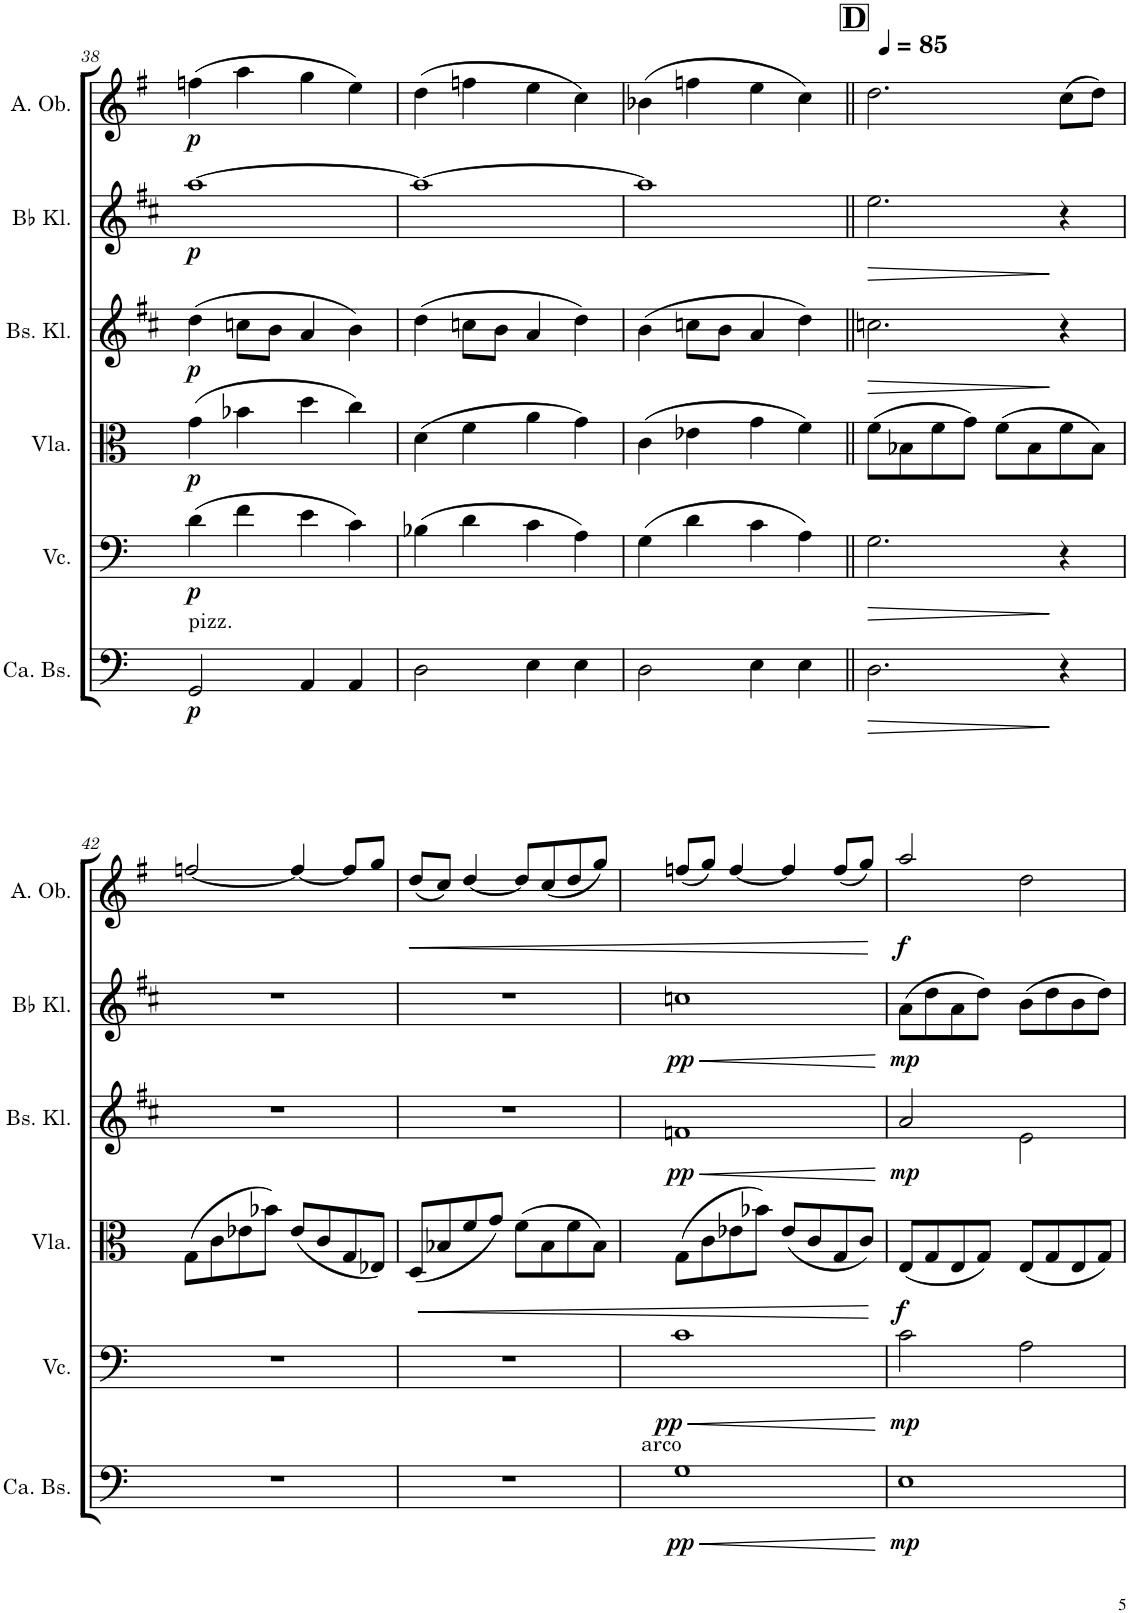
**kern	**dynam	**kern	**text	**kern	**kern	**dynam	**kern	**dynam	**kern	**dynam	**kern	**dynam	**kern	**dynam	**kern	**dynam
*part8	*part8	*part7	*part7	*part7	*part6	*part6	*part5	*part5	*part4	*part4	*part3	*part3	*part2	*part2	*part1	*part1
*staff9	*staff9	*staff8	*staff8	*staff7	*staff6	*staff6	*staff5	*staff5	*staff4	*staff4	*staff3	*staff3	*staff2	*staff2	*staff1	*staff1
*I"Altviool	*	*I"Piano	*	*	*I"Contrabas	*	*I"Cello	*	*I"Altviool	*	*I"Bas-klarinet	*	*I"Klarinet in Bb	*	*I"Alt-hobo	*
*	*	*I'Pno.	*	*	*I'Ca. Bs.	*	*	*	*	*	*I'Bs. Kl.	*	*	*	*I'A. Ob.	*
!!LO:PB:g=z
*clefG2	*	*clefF4	*	*clefG2	*clefF4	*	*clefF4	*	*clefC3	*	*clefG2	*	*clefG2	*	*clefG2	*
*	*	*	*	*	*Trd7c12	*	*	*	*	*	*Trd8c14	*	*Trd1c2	*	*Trd4c7	*
*k[]	*	*k[]	*	*k[]	*k[]	*	*k[]	*	*k[]	*	*k[f#c#]	*	*k[f#c#]	*	*k[f#]	*
*M4/4	*	*M4/4	*	*M4/4	*M4/4	*	*M4/4	*	*M4/4	*	*M4/4	*	*M4/4	*	*M4/4	*
=38	=38	=38	=38	=38	=38	=38	=38	=38	=38	=38	=38	=38	=38	=38	=38	=38
!	!	!	!	!	!LO:TX:a:t=pizz.	!	!	!	!	!	!	!	!	!	!	!
!	!	!	!	!	!	!LO:DY:b	!	!LO:DY:b	!	!LO:DY:b	!	!LO:DY:b	!	!LO:DY:b	!	!LO:DY:b
1r	.	1r	.	1r	2GG/	p	(4d\	p	(4g\	p	(4dd\	p	[1aa	p	(4ffn\	p
.	.	.	.	.	.	.	4f\	.	4b-X\	.	8ccn\L	.	.	.	4aa\	.
.	.	.	.	.	.	.	.	.	.	.	8b\J	.	.	.	.	.
.	.	.	.	.	4AA/	.	4e\	.	4dd\	.	4a/	.	.	.	4gg\	.
.	.	.	.	.	4AA/	.	4c\)	.	4cc\)	.	4b\)	.	.	.	4ee\)	.
=39	=39	=39	=39	=39	=39	=39	=39	=39	=39	=39	=39	=39	=39	=39	=39	=39
1r	.	1r	.	1r	2D\	.	(4B-X\	.	(4d\	.	(4dd\	.	1aa_	.	(4dd\	.
.	.	.	.	.	.	.	4d\	.	4f\	.	8ccn\L	.	.	.	4ffn\	.
.	.	.	.	.	.	.	.	.	.	.	8b\J	.	.	.	.	.
.	.	.	.	.	4E\	.	4c\	.	4a\	.	4a/	.	.	.	4ee\	.
.	.	.	.	.	4E\	.	4A\)	.	4g\)	.	4dd\)	.	.	.	4cc\)	.
=40	=40	=40	=40	=40	=40	=40	=40	=40	=40	=40	=40	=40	=40	=40	=40	=40
1r	.	1r	.	1r	2D\	.	(4G\	.	(4c\	.	(4b\	.	1aa]	.	(4b-X\	.
.	.	.	.	.	.	.	4d\	.	4e-X\	.	8ccn\L	.	.	.	4ffn\	.
.	.	.	.	.	.	.	.	.	.	.	8b\J	.	.	.	.	.
.	.	.	.	.	4E\	.	4c\	.	4g\	.	4a/	.	.	.	4ee\	.
.	.	.	.	.	4E\	.	4A\)	.	4f\)	.	4dd\)	.	.	.	4cc\)	.
=41||	=41||	=41||	=41||	=41||	=41||	=41||	=41||	=41||	=41||	=41||	=41||	=41||	=41||	=41||	=41||	=41||
*	*	*	*	*	*	*	*	*	*	*	*	*	*	*	*MM85	*
!	!	!	!	!	!	!	!	!	!	!	!	!	!	!	!LO:TX:a:B:t=D	!
!	!	!	!LO:LY:a	!	!	!LO:HP:b	!	!LO:HP:b	!	!	!	!LO:HP:b	!	!LO:HP:b	!	!
2r	.	[2D [2B-X	4	[2f [2g	2.D\	>	2.G\	>	(8f\L	.	2.ccn\	>	2.ee\	>	2.dd\	.
.	.	.	.	.	.	.	.	.	8B-X\	.	.	.	.	.	.	.
.	.	.	.	.	.	.	.	.	8f\	.	.	.	.	.	.	.
.	.	.	.	.	.	.	.	.	8g\J)	.	.	.	.	.	.	.
2r	.	2D] 2B-]	.	2f] 2g]	.	.	.	.	(8f\L	.	.	.	.	.	.	.
.	.	.	.	.	.	.	.	.	8B-\	.	.	.	.	.	.	.
.	.	.	.	.	4r	]	4r	]	8f\	.	4r	]	4r	]	(8cc\L	.
.	.	.	.	.	.	.	.	.	8B-\J)	.	.	.	.	.	8dd\J)	.
!!LO:LB:g=z
=42	=42	=42	=42	=42	=42	=42	=42	=42	=42	=42	=42	=42	=42	=42	=42	=42
!	!	!	!LO:LY:a	!	!	!	!	!	!	!	!	!	!	!	!	!
2r	.	[2G [2c	7=4TP	[2e-X [2b-X	1r	.	1r	.	(8G\L	.	1r	.	1r	.	[2ffn/	.
.	.	.	.	.	.	.	.	.	8c\	.	.	.	.	.	.	.
.	.	.	.	.	.	.	.	.	8e-X\	.	.	.	.	.	.	.
.	.	.	.	.	.	.	.	.	8b-X\J)	.	.	.	.	.	.	.
2r	.	2G] 2c]	.	2e-] 2b-]	.	.	.	.	(8e-/L	.	.	.	.	.	4ff/_	.
.	.	.	.	.	.	.	.	.	8c/	.	.	.	.	.	.	.
.	.	.	.	.	.	.	.	.	8G/	.	.	.	.	.	8ff/L]	.
.	.	.	.	.	.	.	.	.	8E-X/J)	.	.	.	.	.	8gg/J	.
=43	=43	=43	=43	=43	=43	=43	=43	=43	=43	=43	=43	=43	=43	=43	=43	=43
!	!	!	!LO:LY:a	!	!	!	!	!	!	!LO:HP:b	!	!	!	!	!	!LO:HP:b
2r	.	[2D [2B-X	4	[2f [2g	1r	.	1r	.	(8D/L	<	1r	.	1r	.	(8dd/L	<
.	.	.	.	.	.	.	.	.	8B-X/	.	.	.	.	.	8cc/J)	.
.	.	.	.	.	.	.	.	.	8f/	.	.	.	.	.	[4dd/	.
.	.	.	.	.	.	.	.	.	8g/J)	.	.	.	.	.	.	.
2r	.	2D] 2B-]	.	2f] 2g]	.	.	.	.	(8f\L	.	.	.	.	.	8dd/L]	.
.	.	.	.	.	.	.	.	.	8B-\	.	.	.	.	.	(8cc/	.
.	.	.	.	.	.	.	.	.	8f\	.	.	.	.	.	8dd/	.
.	.	.	.	.	.	.	.	.	8B-\J)	.	.	.	.	.	8gg/J)	.
=44	=44	=44	=44	=44	=44	=44	=44	=44	=44	=44	=44	=44	=44	=44	=44	=44
!	!	!	!	!	!LO:TX:a:t=arco	!	!	!	!	!	!	!	!	!	!	!
!	!	!	!LO:LY:a	!	!	!LO:HP:b	!	!LO:HP:b	!	!	!	!LO:HP:b	!	!LO:HP:b	!	!
!	!	!	!	!	!	!LO:DY:n=1:b	!	!LO:DY:n=1:b	!	!	!	!LO:DY:n=1:b	!	!LO:DY:n=1:b	!	!
2r	.	[2G [2c	7=4TP	[2e-X [2b-X	1G	< pp	1c	< pp	(8G\L	.	1fn	< pp	1ccn	< pp	(8ffn/L	.
.	.	.	.	.	.	.	.	.	8c\	.	.	.	.	.	8gg/J)	.
.	.	.	.	.	.	.	.	.	8e-X\	.	.	.	.	.	[4ff/	.
.	.	.	.	.	.	.	.	.	8b-X\J)	.	.	.	.	.	.	.
2r	.	2G] 2c]	.	2e-] 2b-]	.	.	.	.	(8e-/L	.	.	.	.	.	4ff/]	.
.	.	.	.	.	.	.	.	.	8c/	.	.	.	.	.	.	.
.	.	.	.	.	.	.	.	.	8G/	.	.	.	.	.	(8ff/L	.
.	.	.	.	.	.	.	.	.	8c/J)	.	.	.	.	.	8gg/J)	.
.	.	.	.	.	.	[	.	[	.	[	.	[	.	[	.	[
=45	=45	=45	=45	=45	=45	=45	=45	=45	=45	=45	=45	=45	=45	=45	=45	=45
!	!LO:DY:b	!	!LO:LY:a	!	!	!LO:DY:b	!	!LO:DY:b	!	!LO:DY:b	!	!LO:DY:b	!	!LO:DY:b	!	!LO:DY:b
(8E/L	f	2E 2c	5	2g 2dd	1E	mp	2c\	mp	(8E/L	f	2a/	mp	(8a\L	mp	2aa/	f
8G/J	.	.	.	.	.	.	.	.	8G/	.	.	.	8dd\	.	.	.
8d/L	.	.	.	.	.	.	.	.	8E/	.	.	.	8a\	.	.	.
8c/J)	.	.	.	.	.	.	.	.	8G/J)	.	.	.	8dd\J)	.	.	.
!	!	!	!LO:LY:a	!	!	!	!	!	!	!	!	!	!	!	!	!
8E/L	.	2E 2A	6	2c 2g	.	.	2A\	.	(8E/L	.	2e\	.	(8b\L	.	2dd\	.
8G/J	.	.	.	.	.	.	.	.	8G/	.	.	.	8dd\	.	.	.
8c/L	.	.	.	.	.	.	.	.	8E/	.	.	.	8b\	.	.	.
8A/J	.	.	.	.	.	.	.	.	8G/J)	.	.	.	8dd\J)	.	.	.
=	=	=	=	=	=	=	=	=	=	=	=	=	=	=	=	=
*-	*-	*-	*-	*-	*-	*-	*-	*-	*-	*-	*-	*-	*-	*-	*-	*-
